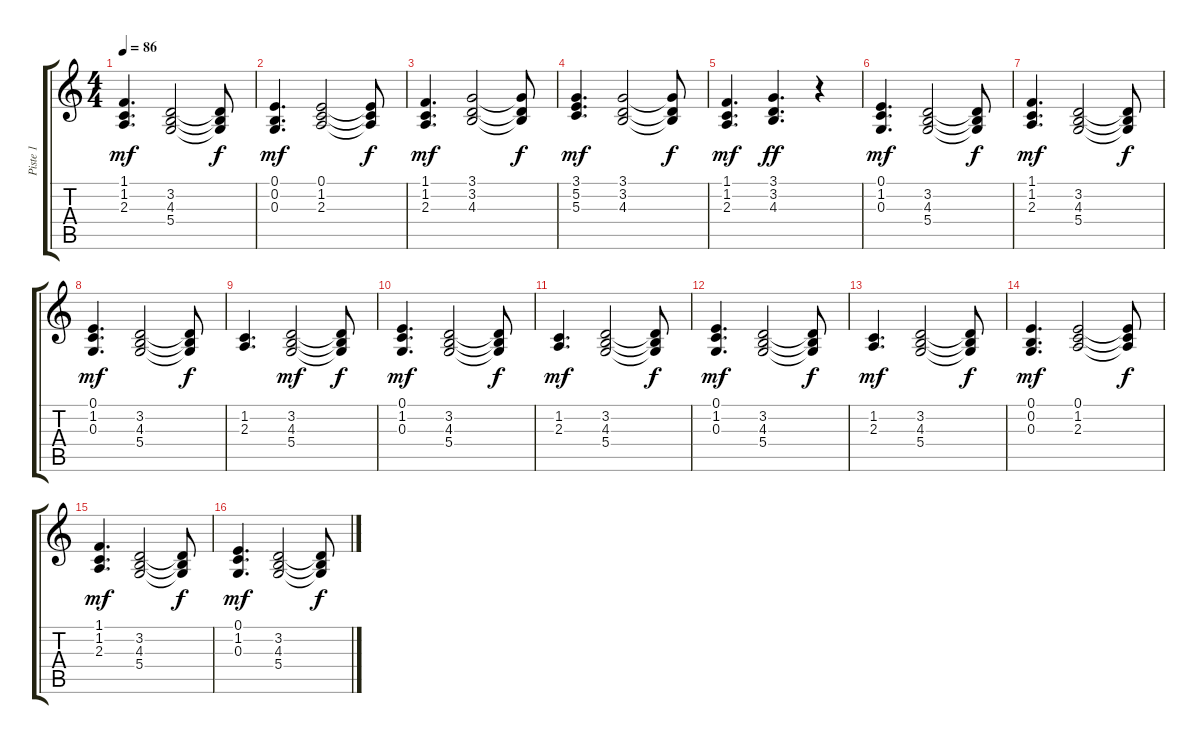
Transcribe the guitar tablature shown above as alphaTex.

\track ("Piste 1" "Piste 1") {instrument synthstrings2}
\staff {score tabs}
\tuning (E4 B3 G3 D3 A2 E2) {hide}
\ts (4 4)
\tempo 86
\clef g2
\ks c
(1.1 1.2 2.3).4{d dy mf} (3.2 4.3 5.4).2 (3.2{t} 4.3{t} 5.4{t}).8{dy f} |
(0.1 0.2 0.3).4{d dy mf} (0.1 1.2 2.3).2 (0.1{t} 1.2{t} 2.3{t}).8{dy f} |
(1.1 1.2 2.3).4{d dy mf} (3.1 3.2 4.3).2 (3.1{t} 3.2{t} 4.3{t}).8{dy f} |
(3.1 5.2 5.3).4{d dy mf} (3.1 3.2 4.3).2 (3.1{t} 3.2{t} 4.3{t}).8{dy f} |
(1.1 1.2 2.3).4{d dy mf} (3.1 3.2 4.3).4{d dy ff} r.4 |
(0.1 1.2 0.3).4{d dy mf} (3.2 4.3 5.4).2 (3.2{t} 4.3{t} 5.4{t}).8{dy f} |
(1.1 1.2 2.3).4{d dy mf} (3.2 4.3 5.4).2 (3.2{t} 4.3{t} 5.4{t}).8{dy f} |
(0.1 1.2 0.3).4{d dy mf} (3.2 4.3 5.4).2 (3.2{t} 4.3{t} 5.4{t}).8{dy f} |
(1.2 2.3).4{d} (3.2 4.3 5.4).2{dy mf} (3.2{t} 4.3{t} 5.4{t}).8{dy f} |
(0.1 1.2 0.3).4{d dy mf} (3.2 4.3 5.4).2 (3.2{t} 4.3{t} 5.4{t}).8{dy f} |
(1.2 2.3).4{d dy mf} (3.2 4.3 5.4).2 (3.2{t} 4.3{t} 5.4{t}).8{dy f} |
(0.1 1.2 0.3).4{d dy mf} (3.2 4.3 5.4).2 (3.2{t} 4.3{t} 5.4{t}).8{dy f} |
(1.2 2.3).4{d dy mf} (3.2 4.3 5.4).2 (3.2{t} 4.3{t} 5.4{t}).8{dy f} |
(0.1 0.2 0.3).4{d dy mf} (0.1 1.2 2.3).2 (0.1{t} 1.2{t} 2.3{t}).8{dy f} |
(1.1 1.2 2.3).4{d dy mf} (3.2 4.3 5.4).2 (3.2{t} 4.3{t} 5.4{t}).8{dy f} |
(0.1 1.2 0.3).4{d dy mf} (3.2 4.3 5.4).2 (3.2{t} 4.3{t} 5.4{t}).8{dy f}
